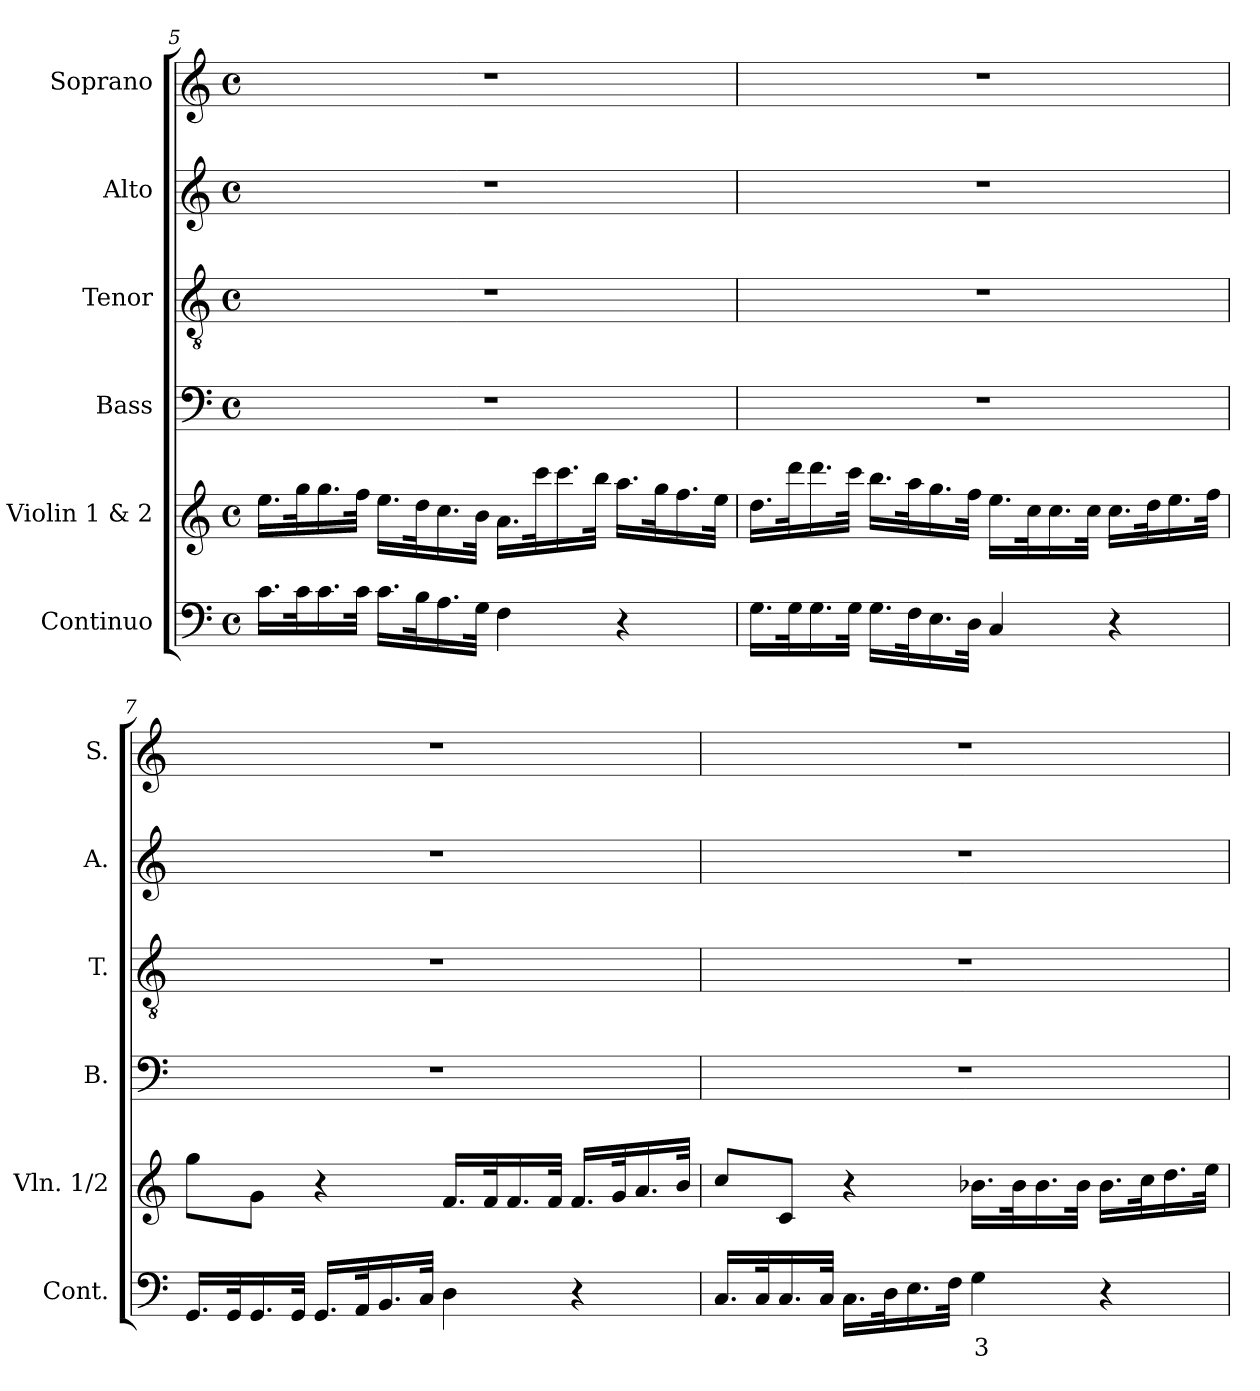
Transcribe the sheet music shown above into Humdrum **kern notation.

**kern	**text	**kern	**kern	**kern	**kern	**kern
*part6	*part6	*part5	*part4	*part3	*part2	*part1
*staff6	*staff6	*staff5	*staff4	*staff3	*staff2	*staff1
*I"Continuo	*	*I"Violin 1 & 2	*I"Bass	*I"Tenor	*I"Alto	*I"Soprano
*I'Cont.	*	*I'Vln. 1/2	*I'B.	*I'T.	*I'A.	*I'S.
*clefF4	*	*clefG2	*clefF4	*clefGv2	*clefG2	*clefG2
*	*	*	*	*ITrd7c12	*	*
*k[]	*	*k[]	*k[]	*k[]	*k[]	*k[]
*C:	*	*C:	*C:	*C:	*C:	*C:
*M4/4	*	*M4/4	*M4/4	*M4/4	*M4/4	*M4/4
*met(c)	*	*met(c)	*met(c)	*met(c)	*met(c)	*met(c)
=5	=5	=5	=5	=5	=5	=5
16.ci\LL	.	16.eei\LL	1r	1r	1r	1r
32ci\k	.	32ggi\k	.	.	.	.
16.ci\	.	16.ggi\	.	.	.	.
32ci\JJk	.	32ffi\JJk	.	.	.	.
16.ci\LL	.	16.eei\LL	.	.	.	.
32Bi\k	.	32ddi\k	.	.	.	.
16.Ai\	.	16.cci\	.	.	.	.
32Gi\JJk	.	32bi\JJk	.	.	.	.
4Fi\	.	16.ai\LL	.	.	.	.
.	.	32ccci\k	.	.	.	.
.	.	16.ccci\	.	.	.	.
.	.	32bbi\JJk	.	.	.	.
4r	.	16.aai\LL	.	.	.	.
.	.	32ggi\k	.	.	.	.
.	.	16.ffi\	.	.	.	.
.	.	32eei\JJk	.	.	.	.
=6	=6	=6	=6	=6	=6	=6
16.Gi\LL	.	16.ddi\LL	1r	1r	1r	1r
32Gi\k	.	32dddi\k	.	.	.	.
16.Gi\	.	16.dddi\	.	.	.	.
32Gi\JJk	.	32ccci\JJk	.	.	.	.
16.Gi\LL	.	16.bbi\LL	.	.	.	.
32Fi\k	.	32aai\k	.	.	.	.
16.Ei\	.	16.ggi\	.	.	.	.
32Di\JJk	.	32ffi\JJk	.	.	.	.
4Ci/	.	16.eei\LL	.	.	.	.
.	.	32cci\k	.	.	.	.
.	.	16.cci\	.	.	.	.
.	.	32cci\JJk	.	.	.	.
4r	.	16.cci\LL	.	.	.	.
.	.	32ddi\k	.	.	.	.
.	.	16.eei\	.	.	.	.
.	.	32ffi\JJk	.	.	.	.
!!LO:LB:g=z
=7	=7	=7	=7	=7	=7	=7
16.GGi/LL	.	8ggi\L	1r	1r	1r	1r
32GGi/k	.	.	.	.	.	.
16.GGi/	.	8gi\J	.	.	.	.
32GGi/JJk	.	.	.	.	.	.
16.GGi/LL	.	4r	.	.	.	.
32AAi/k	.	.	.	.	.	.
16.BBi/	.	.	.	.	.	.
32Ci/JJk	.	.	.	.	.	.
4Di\	.	16.fi/LL	.	.	.	.
.	.	32fi/k	.	.	.	.
.	.	16.fi/	.	.	.	.
.	.	32fi/JJk	.	.	.	.
4r	.	16.fi/LL	.	.	.	.
.	.	32gi/k	.	.	.	.
.	.	16.ai/	.	.	.	.
.	.	32bi/JJk	.	.	.	.
=8	=8	=8	=8	=8	=8	=8
16.Ci/LL	.	8cci/L	1r	1r	1r	1r
32Ci/k	.	.	.	.	.	.
16.Ci/	.	8ci/J	.	.	.	.
32Ci/JJk	.	.	.	.	.	.
16.Ci\LL	.	4r	.	.	.	.
32Di\k	.	.	.	.	.	.
16.Ei\	.	.	.	.	.	.
32Fi\JJk	.	.	.	.	.	.
!	!LO:LY:b:color=#000000	!	!	!	!	!
4Gi\	3	16.b-Xi\LL	.	.	.	.
.	.	32b-i\k	.	.	.	.
.	.	16.b-i\	.	.	.	.
.	.	32b-i\JJk	.	.	.	.
4r	.	16.b-i\LL	.	.	.	.
.	.	32cci\k	.	.	.	.
.	.	16.ddi\	.	.	.	.
.	.	32eei\JJk	.	.	.	.
=	=	=	=	=	=	=
*-	*-	*-	*-	*-	*-	*-
